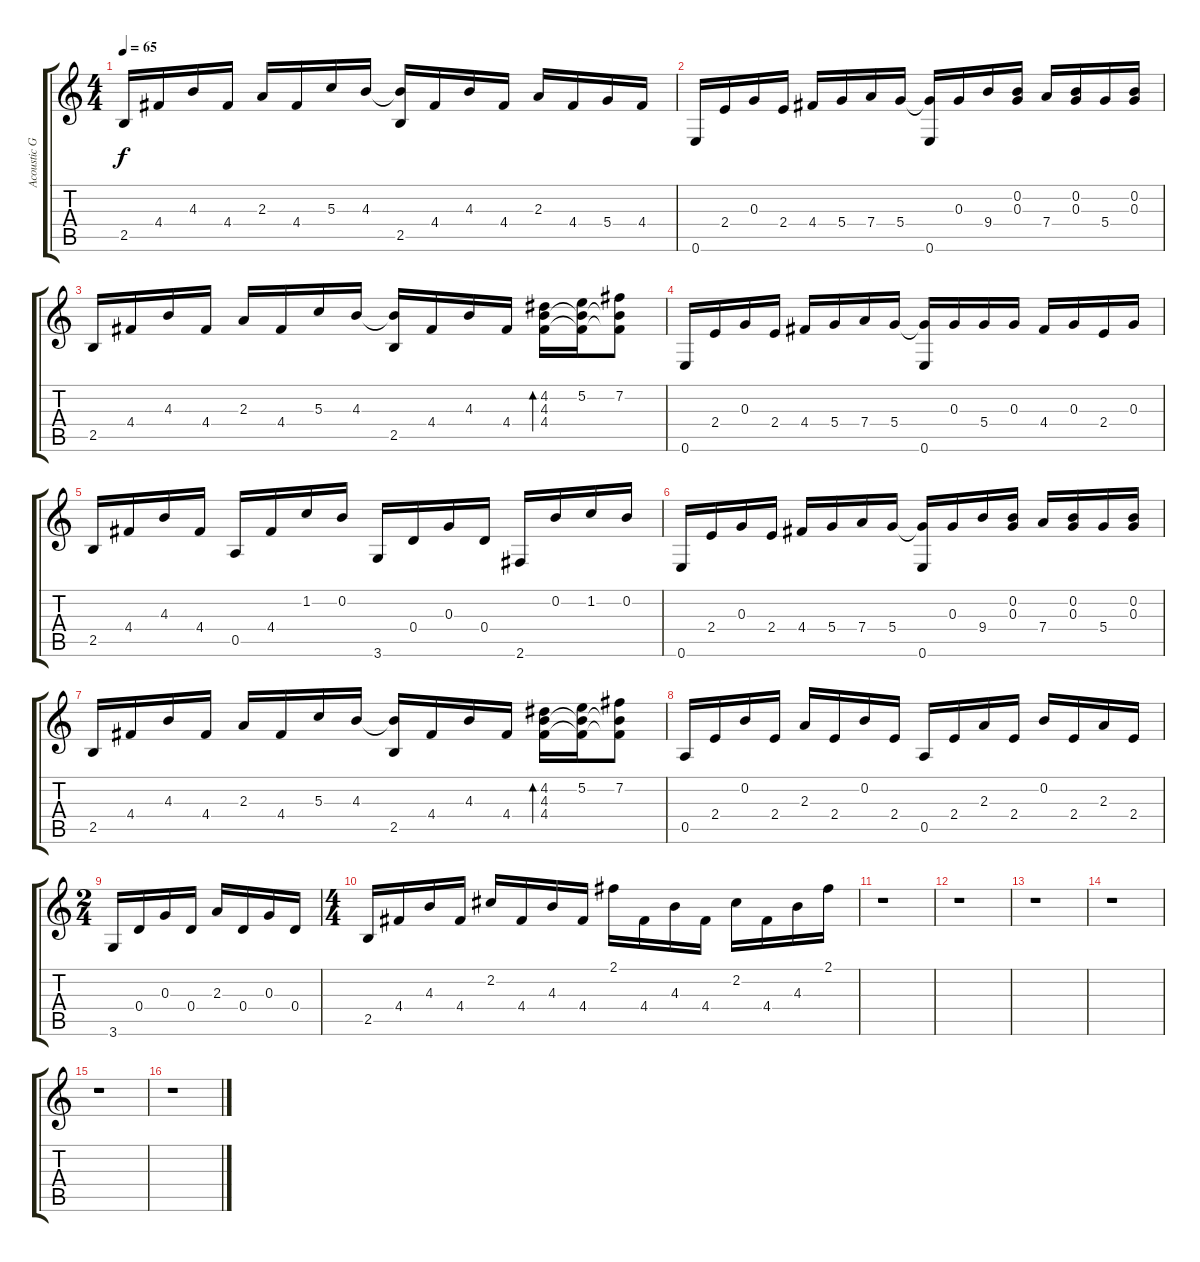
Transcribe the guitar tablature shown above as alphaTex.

\track ("Acoustic Guitar I" "Acoustic G") {instrument acousticguitarsteel}
\staff {score tabs}
\tuning (E4 B3 G3 D3 A2 E2) {hide}
\ts (4 4)
\tempo 65
\clef g2
\ks c
2.5.16{dy f} 4.4.16 4.3.16 4.4.16 2.3.16 4.4.16 5.3.16 4.3.16 (4.3{t} 2.5).16 4.4.16 4.3.16 4.4.16 2.3.16 4.4.16 5.4.16 4.4.16 |
0.6.16 2.4.16 0.3.16 2.4.16 4.4.16 5.4.16 7.4.16 5.4.16 (5.4{t} 0.6).16 0.3.16 9.4.16 (0.2 0.3).16 7.4.16 (0.2 0.3).16 5.4.16 (0.2 0.3).16 |
2.5.16 4.4.16 4.3.16 4.4.16 2.3.16 4.4.16 5.3.16 4.3.16 (4.3{t} 2.5).16 4.4.16 4.3.16 4.4.16 (4.2 4.3 4.4).16{bd 60} (5.2 4.3{t} 4.4{t}).16 (7.2 4.3{t} 4.4{t}).8 |
0.6.16 2.4.16 0.3.16 2.4.16 4.4.16 5.4.16 7.4.16 5.4.16 (5.4{t} 0.6).16 0.3.16 5.4.16 0.3.16 4.4.16 0.3.16 2.4.16 0.3.16 |
2.5.16 4.4.16 4.3.16 4.4.16 0.5.16 4.4.16 1.2.16 0.2.16 3.6.16 0.4.16 0.3.16 0.4.16 2.6.16 0.2.16 1.2.16 0.2.16 |
0.6.16 2.4.16 0.3.16 2.4.16 4.4.16 5.4.16 7.4.16 5.4.16 (5.4{t} 0.6).16 0.3.16 9.4.16 (0.2 0.3).16 7.4.16 (0.2 0.3).16 5.4.16 (0.2 0.3).16 |
2.5.16 4.4.16 4.3.16 4.4.16 2.3.16 4.4.16 5.3.16 4.3.16 (4.3{t} 2.5).16 4.4.16 4.3.16 4.4.16 (4.2 4.3 4.4).16{bd 60} (5.2 4.3{t} 4.4{t}).16 (7.2 4.3{t} 4.4{t}).8 |
0.5.16 2.4.16 0.2.16 2.4.16 2.3.16 2.4.16 0.2.16 2.4.16 0.5.16 2.4.16 2.3.16 2.4.16 0.2.16 2.4.16 2.3.16 2.4.16 |
\ts (2 4)
3.6.16 0.4.16 0.3.16 0.4.16 2.3.16 0.4.16 0.3.16 0.4.16 |
\ts (4 4)
2.5.16 4.4.16 4.3.16 4.4.16 2.2.16 4.4.16 4.3.16 4.4.16 2.1.16 4.4.16 4.3.16 4.4.16 2.2.16 4.4.16 4.3.16 2.1.16 |
r.1 |
r.1 |
r.1 |
r.1 |
r.1 |
r.1
